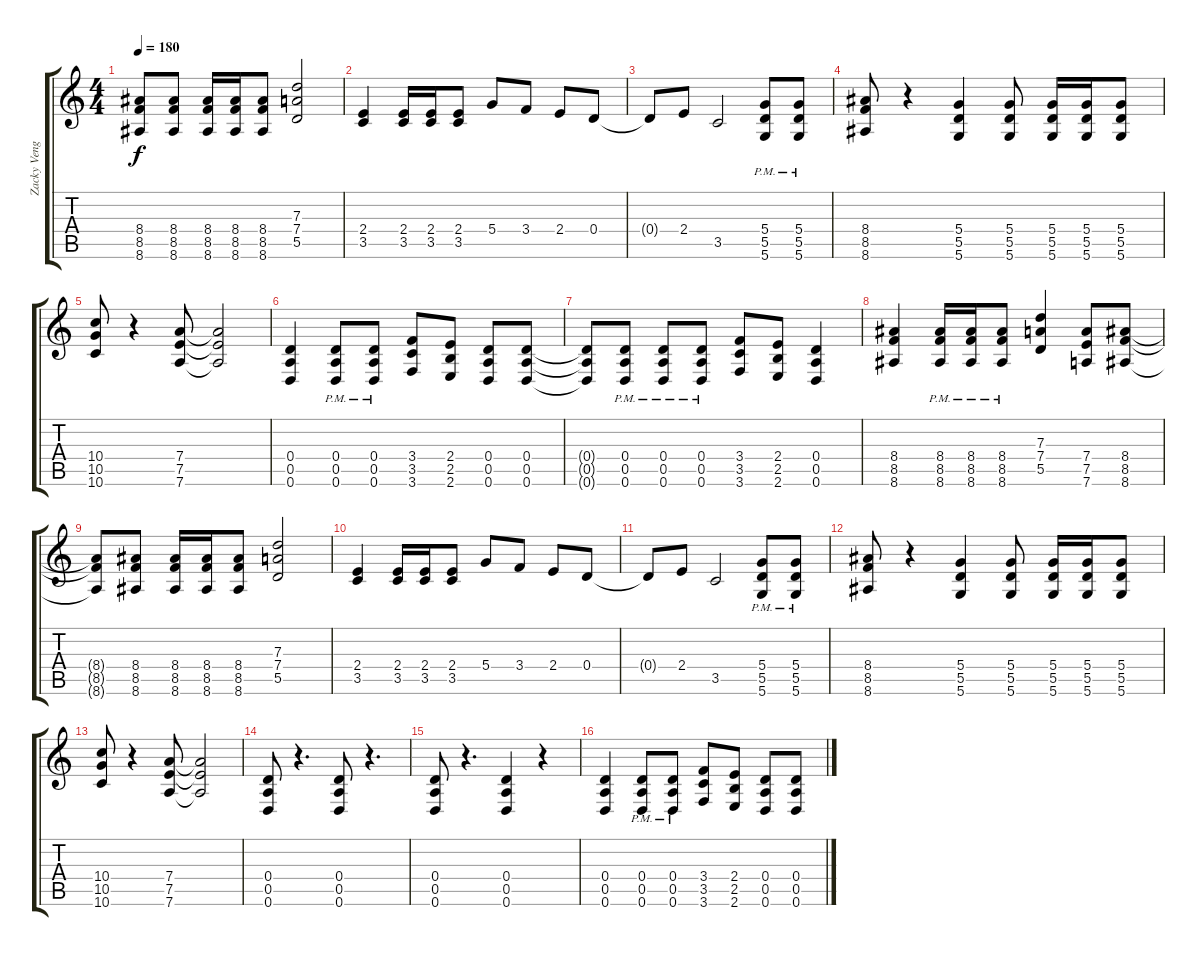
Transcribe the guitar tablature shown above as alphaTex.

\track ("Zacky Vengeance" "Zacky Veng") {instrument distortionguitar}
\staff {score tabs}
\tuning (E4 B3 G3 D3 A2 D2) {hide}
\ts (4 4)
\tempo 180
\clef g2
\ks c
(8.4{t} 8.5{t} 8.6{t}).8{dy f} (8.4 8.5 8.6).8 (8.4 8.5 8.6).16 (8.4 8.5 8.6).16 (8.4 8.5 8.6).8 (7.3 7.4 5.5).2 |
(2.4 3.5).4 (2.4 3.5).16 (2.4 3.5).16 (2.4 3.5).8 5.4.8 3.4.8 2.4.8 0.4.8 |
0.4{t}.8 2.4.8 3.5.2 (5.4{pm} 5.5{pm} 5.6{pm}).8 (5.4{pm} 5.5{pm} 5.6{pm}).8 |
(8.4 8.5 8.6).8 r.4 (5.4 5.5 5.6).4 (5.4 5.5 5.6).8 (5.4 5.5 5.6).16 (5.4 5.5 5.6).16 (5.4 5.5 5.6).8 |
(10.4 10.5 10.6).8 r.4 (7.4 7.5 7.6).8 (7.4{t} 7.5{t} 7.6{t}).2 |
(0.4 0.5 0.6).4 (0.4{pm} 0.5{pm} 0.6{pm}).8 (0.4{pm} 0.5{pm} 0.6{pm}).8 (3.4 3.5 3.6).8 (2.4 2.5 2.6).8 (0.4 0.5 0.6).8 (0.4 0.5 0.6).8 |
(0.4{t} 0.5{t} 0.6{t}).8 (0.4{pm} 0.5{pm} 0.6{pm}).8 (0.4{pm} 0.5{pm} 0.6{pm}).8 (0.4{pm} 0.5{pm} 0.6{pm}).8 (3.4 3.5 3.6).8 (2.4 2.5 2.6).8 (0.4 0.5 0.6).4 |
(8.4 8.5 8.6).4 (8.4{pm} 8.5{pm} 8.6{pm}).16 (8.4{pm} 8.5{pm} 8.6{pm}).16 (8.4{pm} 8.5{pm} 8.6{pm}).8 (7.3 7.4 5.5).4 (7.4 7.5 7.6).8 (8.4 8.5 8.6).8 |
(8.4{t} 8.5{t} 8.6{t}).8 (8.4 8.5 8.6).8 (8.4 8.5 8.6).16 (8.4 8.5 8.6).16 (8.4 8.5 8.6).8 (7.3 7.4 5.5).2 |
(2.4 3.5).4 (2.4 3.5).16 (2.4 3.5).16 (2.4 3.5).8 5.4.8 3.4.8 2.4.8 0.4.8 |
0.4{t}.8 2.4.8 3.5.2 (5.4{pm} 5.5{pm} 5.6{pm}).8 (5.4{pm} 5.5{pm} 5.6{pm}).8 |
(8.4 8.5 8.6).8 r.4 (5.4 5.5 5.6).4 (5.4 5.5 5.6).8 (5.4 5.5 5.6).16 (5.4 5.5 5.6).16 (5.4 5.5 5.6).8 |
(10.4 10.5 10.6).8 r.4 (7.4 7.5 7.6).8 (7.4{t} 7.5{t} 7.6{t}).2 |
(0.4 0.5 0.6).8 r.4{d} (0.4 0.5 0.6).8 r.4{d} |
(0.4 0.5 0.6).8 r.4{d} (0.4 0.5 0.6).4 r.4 |
(0.4 0.5 0.6).4 (0.4{pm} 0.5{pm} 0.6{pm}).8 (0.4{pm} 0.5{pm} 0.6{pm}).8 (3.4 3.5 3.6).8 (2.4 2.5 2.6).8 (0.4 0.5 0.6).8 (0.4 0.5 0.6).8
